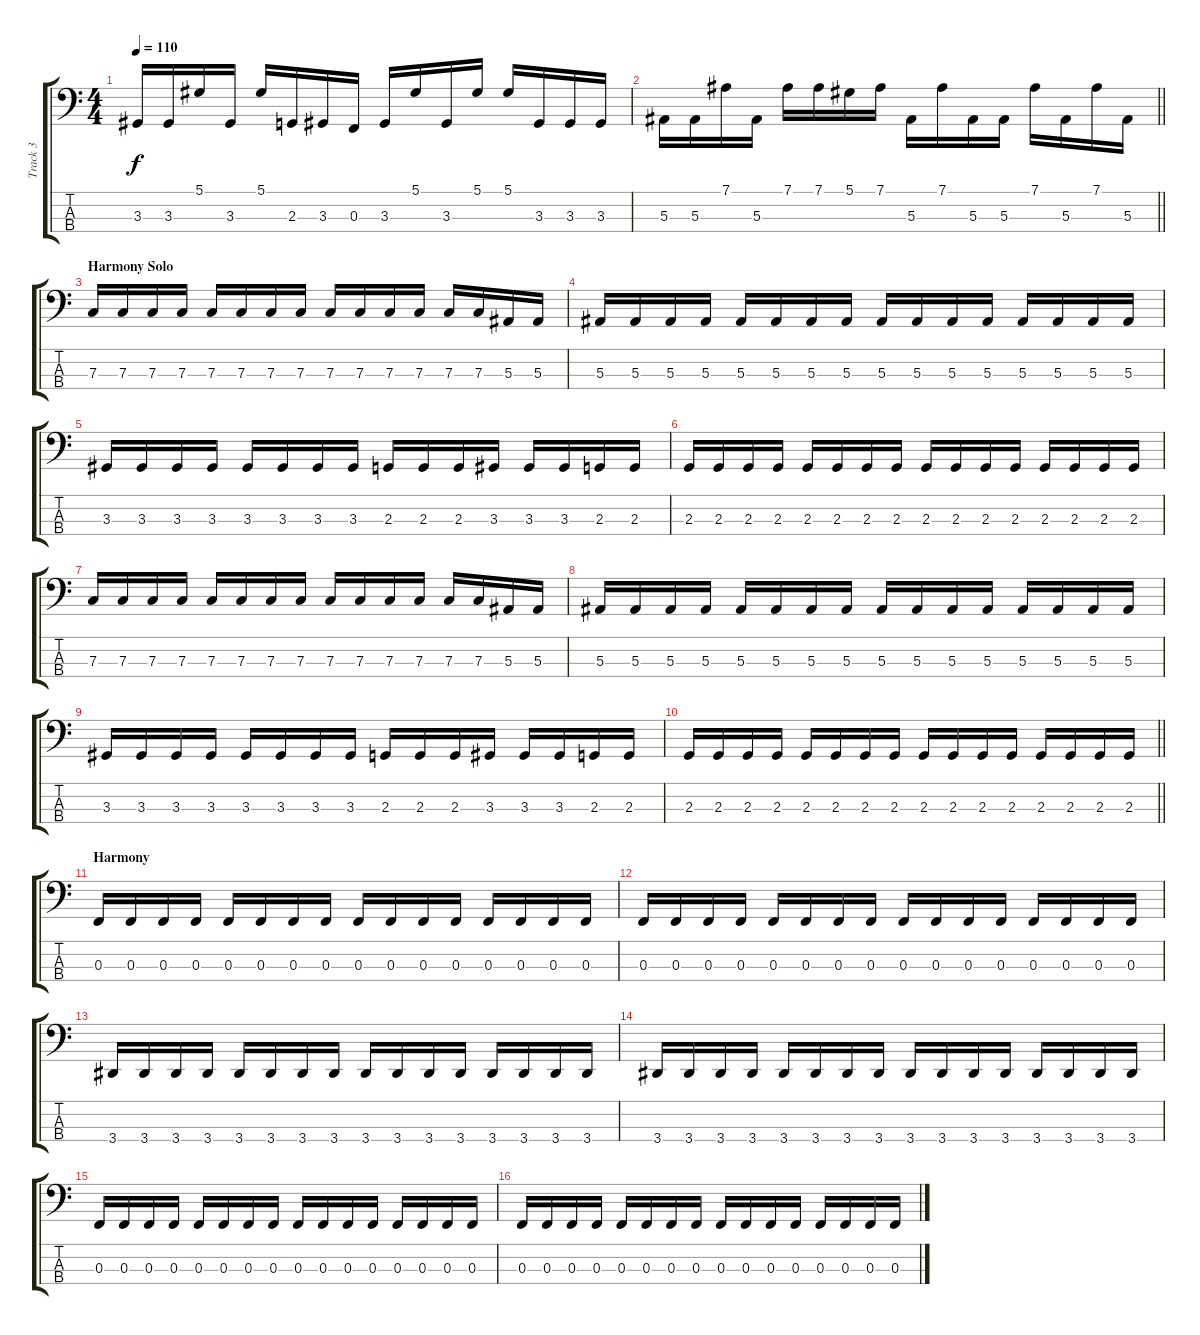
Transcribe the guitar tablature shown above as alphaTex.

\track ("Track 3" "Track 3") {instrument electricbassfinger}
\staff {score tabs}
\tuning (Eb2 Bb1 F1 C1) {hide}
\ts (4 4)
\tempo 110
\clef f4
\ks c
3.3.16{dy f} 3.3.16 5.1.16 3.3.16 5.1.16 2.3.16 3.3.16 0.3.16 3.3.16 5.1.16 3.3.16 5.1.16 5.1.16 3.3.16 3.3.16 3.3.16 |
\barLineRight lightlight
5.3.16 5.3.16 7.1.16 5.3.16 7.1.16 7.1.16 5.1.16 7.1.16 5.3.16 7.1.16 5.3.16 5.3.16 7.1.16 5.3.16 7.1.16 5.3.16 |
\section ("" "Harmony Solo")
7.3.16 7.3.16 7.3.16 7.3.16 7.3.16 7.3.16 7.3.16 7.3.16 7.3.16 7.3.16 7.3.16 7.3.16 7.3.16 7.3.16 5.3.16 5.3.16 |
5.3.16 5.3.16 5.3.16 5.3.16 5.3.16 5.3.16 5.3.16 5.3.16 5.3.16 5.3.16 5.3.16 5.3.16 5.3.16 5.3.16 5.3.16 5.3.16 |
3.3.16 3.3.16 3.3.16 3.3.16 3.3.16 3.3.16 3.3.16 3.3.16 2.3.16 2.3.16 2.3.16 3.3.16 3.3.16 3.3.16 2.3.16 2.3.16 |
2.3.16 2.3.16 2.3.16 2.3.16 2.3.16 2.3.16 2.3.16 2.3.16 2.3.16 2.3.16 2.3.16 2.3.16 2.3.16 2.3.16 2.3.16 2.3.16 |
7.3.16 7.3.16 7.3.16 7.3.16 7.3.16 7.3.16 7.3.16 7.3.16 7.3.16 7.3.16 7.3.16 7.3.16 7.3.16 7.3.16 5.3.16 5.3.16 |
5.3.16 5.3.16 5.3.16 5.3.16 5.3.16 5.3.16 5.3.16 5.3.16 5.3.16 5.3.16 5.3.16 5.3.16 5.3.16 5.3.16 5.3.16 5.3.16 |
3.3.16 3.3.16 3.3.16 3.3.16 3.3.16 3.3.16 3.3.16 3.3.16 2.3.16 2.3.16 2.3.16 3.3.16 3.3.16 3.3.16 2.3.16 2.3.16 |
\barLineRight lightlight
2.3.16 2.3.16 2.3.16 2.3.16 2.3.16 2.3.16 2.3.16 2.3.16 2.3.16 2.3.16 2.3.16 2.3.16 2.3.16 2.3.16 2.3.16 2.3.16 |
\section ("" "Harmony")
0.3.16 0.3.16 0.3.16 0.3.16 0.3.16 0.3.16 0.3.16 0.3.16 0.3.16 0.3.16 0.3.16 0.3.16 0.3.16 0.3.16 0.3.16 0.3.16 |
0.3.16 0.3.16 0.3.16 0.3.16 0.3.16 0.3.16 0.3.16 0.3.16 0.3.16 0.3.16 0.3.16 0.3.16 0.3.16 0.3.16 0.3.16 0.3.16 |
3.4.16 3.4.16 3.4.16 3.4.16 3.4.16 3.4.16 3.4.16 3.4.16 3.4.16 3.4.16 3.4.16 3.4.16 3.4.16 3.4.16 3.4.16 3.4.16 |
3.4.16 3.4.16 3.4.16 3.4.16 3.4.16 3.4.16 3.4.16 3.4.16 3.4.16 3.4.16 3.4.16 3.4.16 3.4.16 3.4.16 3.4.16 3.4.16 |
0.3.16 0.3.16 0.3.16 0.3.16 0.3.16 0.3.16 0.3.16 0.3.16 0.3.16 0.3.16 0.3.16 0.3.16 0.3.16 0.3.16 0.3.16 0.3.16 |
0.3.16 0.3.16 0.3.16 0.3.16 0.3.16 0.3.16 0.3.16 0.3.16 0.3.16 0.3.16 0.3.16 0.3.16 0.3.16 0.3.16 0.3.16 0.3.16
